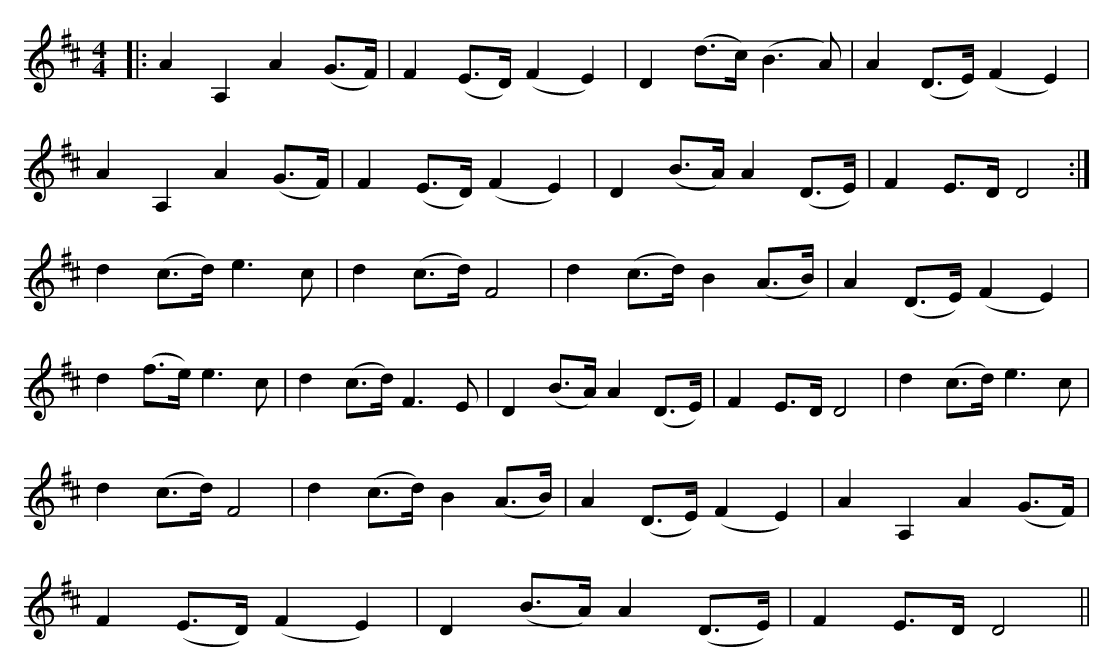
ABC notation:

X:1
M:4/4
K:D
|:A2 A,2 A2 (G>F)|F2 (E>D) (F2 E2)|D2 (d>c) (B3 A)|A2 (D>E) (F2 E2)|
A2 A,2 A2 (G>F)|F2 (E>D) (F2 E2)|D2 (B>A) A2 (D>E)|F2 E>D D4:|
d2 (c>d) e3 c|d2 (c>d) F4|d2 (c>d) B2 (A>B)|A2 (D>E) (F2 E2)|
d2 (f>e) e3 c|d2 (c>d) F3 E|D2 (B>A) A2 (D>E)|F2 E>D D4|d2 (c>d) e3 c|
d2 (c>d) F4|d2 (c>d) B2 (A>B)|A2 (D>E) (F2 E2)|A2 A,2 A2 (G>F)|
F2 (E>D) (F2 E2)|D2 (B>A) A2 (D>E)|F2 E>D D4||
